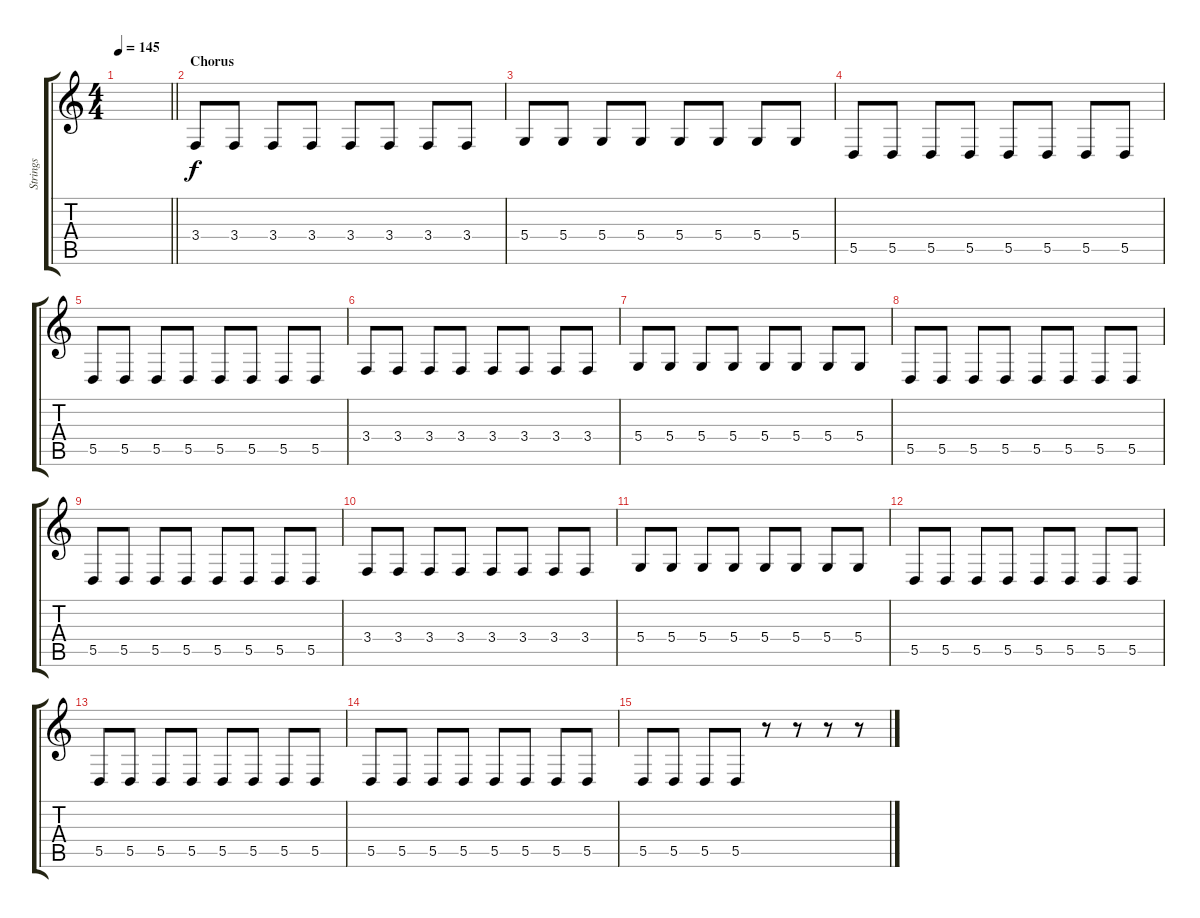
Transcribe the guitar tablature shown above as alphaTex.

\track ("Strings" "Strings") {instrument viola}
\staff {score tabs}
\tuning (E4 B3 G3 D3 A2 E2) {hide}
\ts (4 4)
\tempo 145
\clef g2
\barLineRight lightlight
\ks c
|
\section ("" "Chorus")
3.4.8{volume 12} 3.4.8 3.4.8 3.4.8 3.4.8 3.4.8 3.4.8 3.4.8 |
5.4.8 5.4.8 5.4.8 5.4.8 5.4.8 5.4.8 5.4.8 5.4.8 |
5.5.8 5.5.8 5.5.8 5.5.8 5.5.8 5.5.8 5.5.8 5.5.8 |
5.5.8 5.5.8 5.5.8 5.5.8 5.5.8 5.5.8 5.5.8 5.5.8 |
3.4.8 3.4.8 3.4.8 3.4.8 3.4.8 3.4.8 3.4.8 3.4.8 |
5.4.8 5.4.8 5.4.8 5.4.8 5.4.8 5.4.8 5.4.8 5.4.8 |
5.5.8 5.5.8 5.5.8 5.5.8 5.5.8 5.5.8 5.5.8 5.5.8 |
5.5.8 5.5.8 5.5.8 5.5.8 5.5.8 5.5.8 5.5.8 5.5.8 |
3.4.8 3.4.8 3.4.8 3.4.8 3.4.8 3.4.8 3.4.8 3.4.8 |
5.4.8 5.4.8 5.4.8 5.4.8 5.4.8 5.4.8 5.4.8 5.4.8 |
5.5.8 5.5.8 5.5.8 5.5.8 5.5.8 5.5.8 5.5.8 5.5.8 |
5.5.8 5.5.8 5.5.8 5.5.8 5.5.8 5.5.8 5.5.8 5.5.8 |
5.5.8 5.5.8 5.5.8 5.5.8 5.5.8 5.5.8 5.5.8 5.5.8 |
5.5.8 5.5.8 5.5.8 5.5.8 r.8 r.8 r.8 r.8
